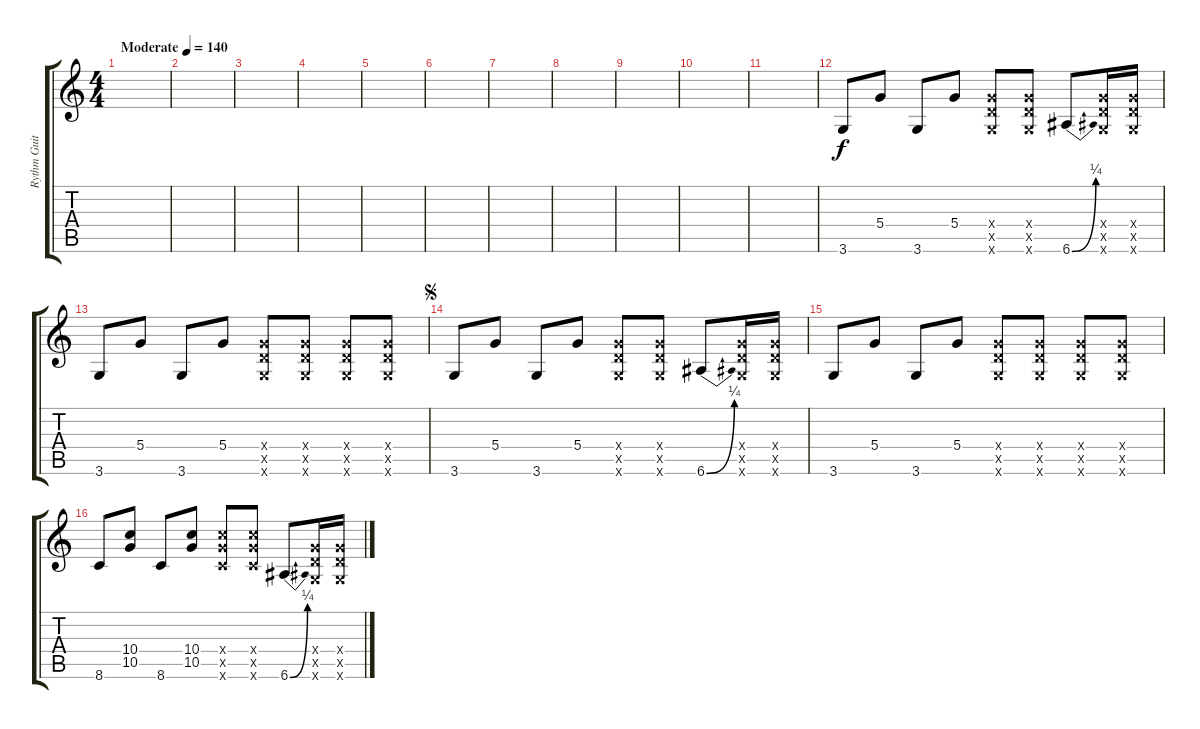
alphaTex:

\track ("Rythm Guitar 2" "Rythm Guit") {instrument distortionguitar}
\staff {score tabs}
\tuning (E4 B3 G3 D3 A2 E2) {hide}
\ts (4 4)
\tempo (140 "Moderate")
\clef g2
\ks c
|
|
|
|
|
|
|
|
|
|
|
3.6.8 5.4.8 3.6.8 5.4.8 (5.4{x} 5.5{x} 3.6{x}).8 (5.4{x} 5.5{x} 3.6{x}).8 6.6{be (bend 0 0 60 1)}.8 (5.4{x} 5.5{x} 3.6{x}).16 (5.4{x} 5.5{x} 3.6{x}).16 |
3.6.8 5.4.8 3.6.8 5.4.8 (5.4{x} 5.5{x} 3.6{x}).8 (5.4{x} 5.5{x} 3.6{x}).8 (5.4{x} 5.5{x} 3.6{x}).8 (5.4{x} 5.5{x} 3.6{x}).8 |
\jump segno
3.6.8 5.4.8 3.6.8 5.4.8 (5.4{x} 5.5{x} 3.6{x}).8 (5.4{x} 5.5{x} 3.6{x}).8 6.6{be (bend 0 0 60 1)}.8 (5.4{x} 5.5{x} 3.6{x}).16 (5.4{x} 5.5{x} 3.6{x}).16 |
3.6.8 5.4.8 3.6.8 5.4.8 (5.4{x} 5.5{x} 3.6{x}).8 (5.4{x} 5.5{x} 3.6{x}).8 (5.4{x} 5.5{x} 3.6{x}).8 (5.4{x} 5.5{x} 3.6{x}).8 |
8.6.8 (10.4 10.5).8 8.6.8 (10.4 10.5).8 (10.4{x} 10.5{x} 8.6{x}).8 (10.4{x} 10.5{x} 8.6{x}).8 6.6{be (bend 0 0 60 1)}.8 (5.4{x} 5.5{x} 3.6{x}).16 (5.4{x} 5.5{x} 3.6{x}).16
